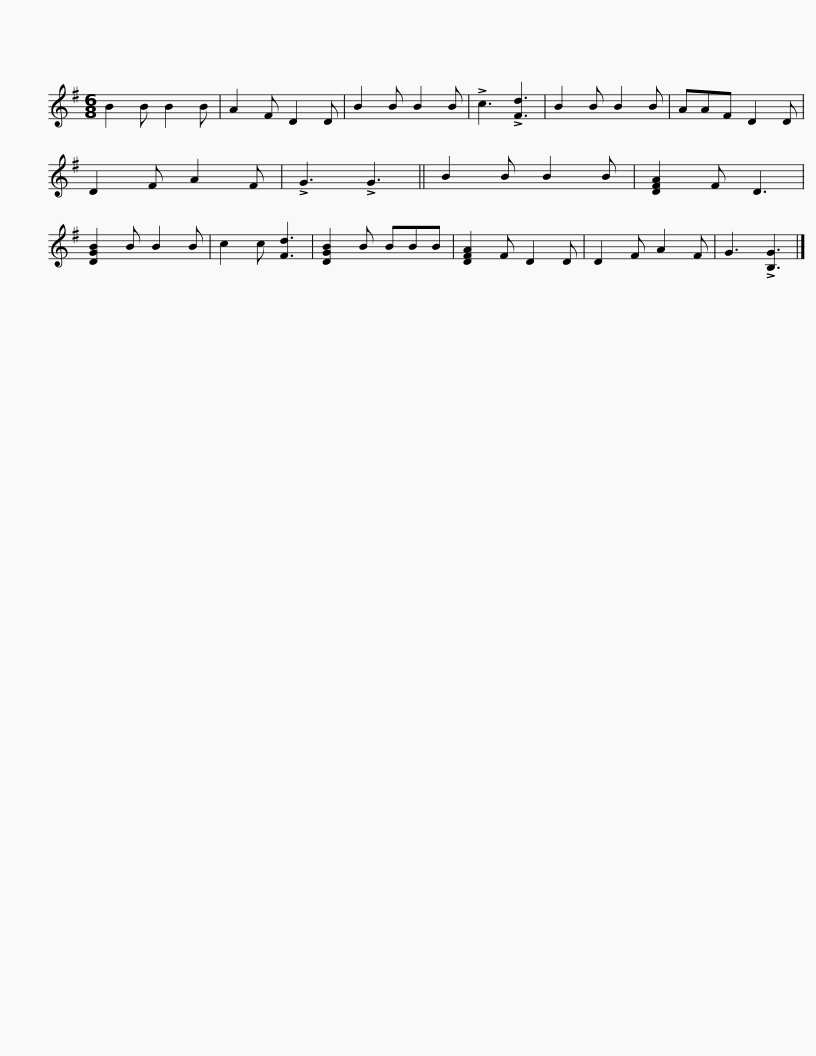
X:1
L:1/8
M:6/8
I:linebreak $
K:G
V:1 treble
V:1
 B2 B B2 B | A2 F D2 D | B2 B B2 B | !>!c3 !>![Fd]3 | B2 B B2 B | %5
 AAF D2 D | D2 F A2 F | !>!G3 !>!G3 || B2 B B2 B | [DFA]2 F D3 |$ %10
 [DGB]2 B B2 B | c2 c [Fd]3 | [DGB]2 B BBB | [DFA]2 F D2 D | D2 F A2 F | %15
 G3 !>![B,G]3 |] %16
